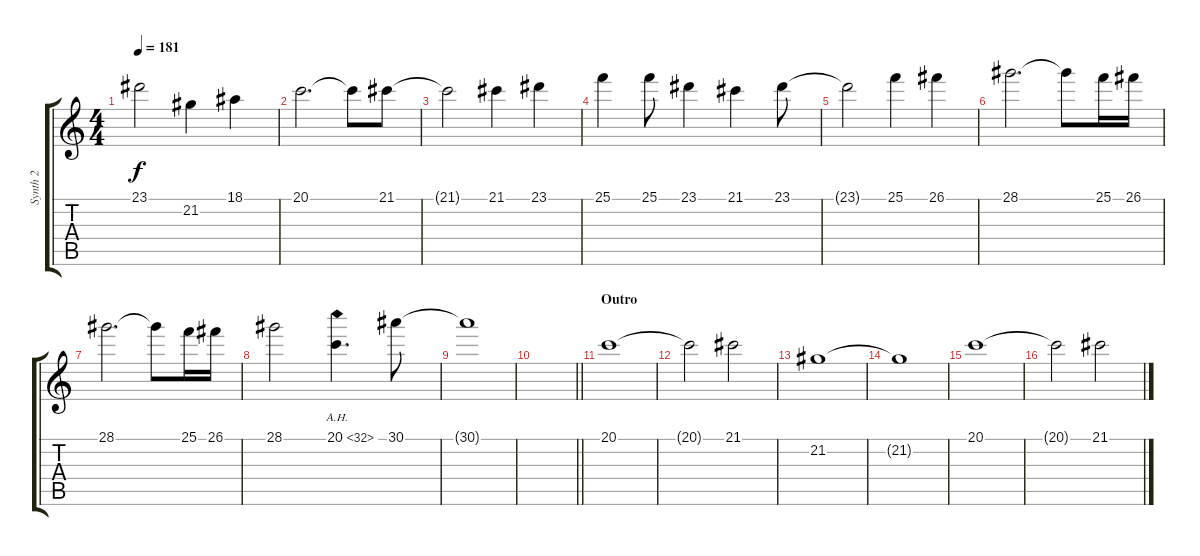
\track ("Synth 2" "Synth 2") {instrument stringensemble1}
\staff {score tabs}
\tuning (E4 B3 G3 D3 A2 E2) {hide}
\ts (4 4)
\tempo 181
\clef g2
\ks c
23.1{t}.2{dy f} 21.2.4 18.1.4 |
20.1.2{d} 20.1{t}.8 21.1.8 |
21.1{t}.2 21.1.4 23.1.4 |
25.1.4 25.1.8 23.1.4 21.1.4 23.1.8 |
23.1{t}.2 25.1.4 26.1.4 |
28.1.2{d} 28.1{t}.8 25.1.16 26.1.16 |
28.1.2{d} 28.1{t}.8 25.1.16 26.1.16 |
28.1.2 20.1{ah 12}.4{d} 30.1.8 |
30.1{t}.1 |
\barLineRight lightlight
|
\section ("" "Outro")
20.1.1 |
20.1{t}.2 21.1.2 |
21.2.1 |
21.2{t}.1 |
20.1.1 |
20.1{t}.2 21.1.2
